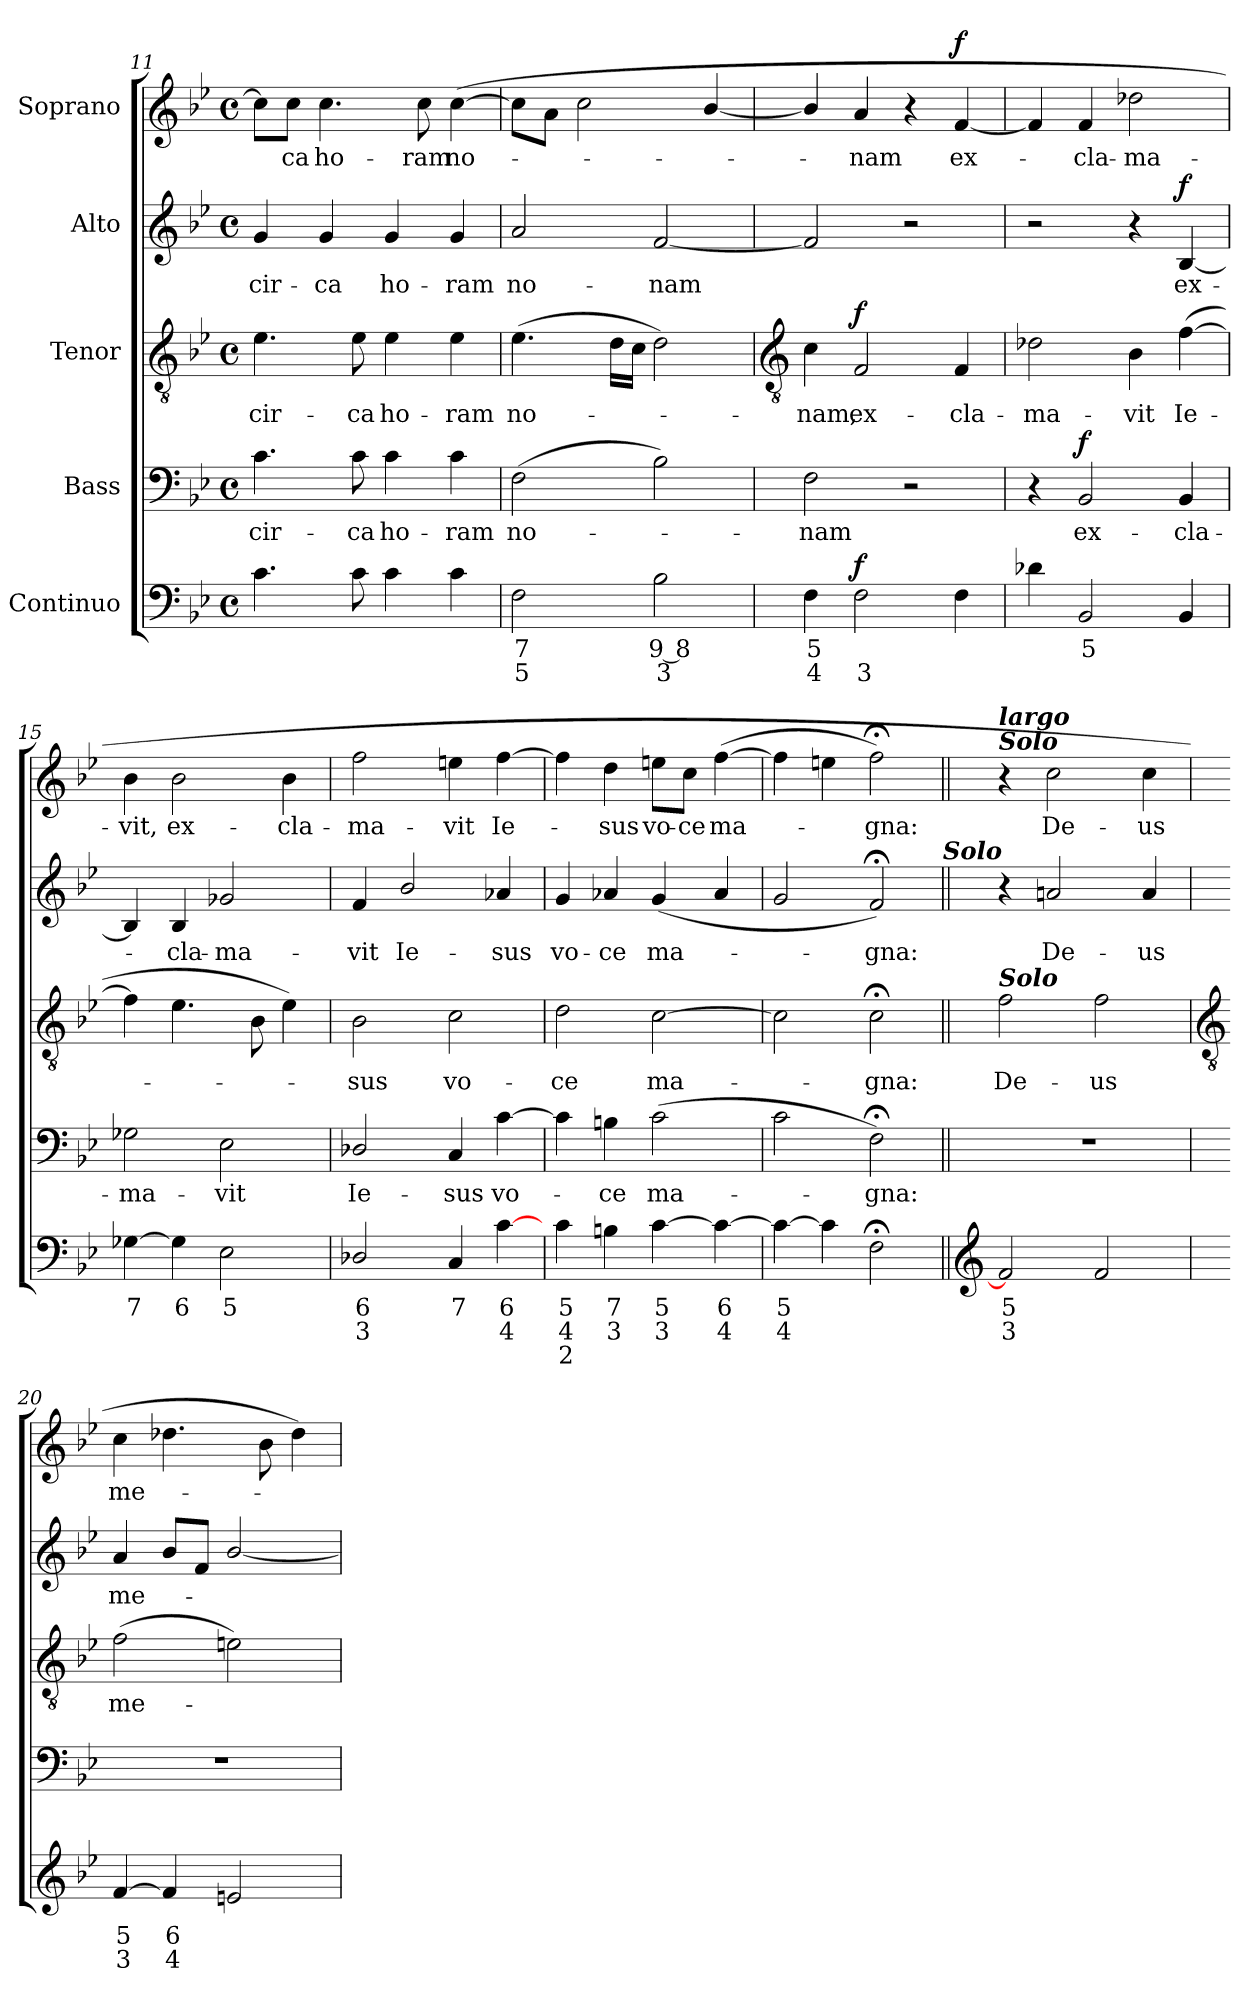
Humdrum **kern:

**kern	**text	**text	**text	**dynam	**kern	**text	**dynam	**kern	**text	**dynam	**kern	**text	**dynam	**kern	**text	**dynam
*part5	*part5	*part5	*part5	*part5	*part4	*part4	*part4	*part3	*part3	*part3	*part2	*part2	*part2	*part1	*part1	*part1
*staff5	*staff5	*staff5	*staff5	*staff5	*staff4	*staff4	*staff4	*staff3	*staff3	*staff3	*staff2	*staff2	*staff2	*staff1	*staff1	*staff1
*I"Continuo	*	*	*	*	*I"Bass	*	*	*I"Tenor	*	*	*I"Alto	*	*	*I"Soprano	*	*
*clefF4	*	*	*	*	*clefF4	*	*	*clefGv2	*	*	*clefG2	*	*	*clefG2	*	*
*k[b-e-]	*	*	*	*	*k[b-e-]	*	*	*k[b-e-]	*	*	*k[b-e-]	*	*	*k[b-e-]	*	*
*B-:	*	*	*	*	*B-:	*	*	*B-:	*	*	*B-:	*	*	*B-:	*	*
*M4/4	*	*	*	*	*M4/4	*	*	*M4/4	*	*	*M4/4	*	*	*M4/4	*	*
*met(c)	*	*	*	*	*met(c)	*	*	*met(c)	*	*	*met(c)	*	*	*met(c)	*	*
=11	=11	=11	=11	=11	=11	=11	=11	=11	=11	=11	=11	=11	=11	=11	=11	=11
!	!	!	!	!	!	!LO:LY:b	!	!	!LO:LY:b	!	!	!LO:LY:b	!	!	!	!
4.c\	.	.	.	.	4.c\	cir-	.	4.e-\	cir-	.	4g/	cir-	.	8cc\L]	.	.
!	!	!	!	!	!	!	!	!	!	!	!	!	!	!	!LO:LY:b	!
.	.	.	.	.	.	.	.	.	.	.	.	.	.	8cc\J	ca	.
!	!	!	!	!	!	!	!	!	!	!	!	!LO:LY:b	!	!	!LO:LY:b	!
.	.	.	.	.	.	.	.	.	.	.	4g/	-ca	.	4.cc	ho-	.
!	!	!	!	!	!	!LO:LY:b	!	!	!LO:LY:b	!	!	!	!	!	!	!
8c\	.	.	.	.	8c	-ca	.	8e-\	-ca	.	.	.	.	.	.	.
!	!	!	!	!	!	!LO:LY:b	!	!	!LO:LY:b	!	!	!LO:LY:b	!	!	!	!
4c\	.	.	.	.	4c	ho-	.	4e-\	ho-	.	4g/	ho-	.	.	.	.
!	!	!	!	!	!	!	!	!	!	!	!	!	!	!	!LO:LY:b	!
.	.	.	.	.	.	.	.	.	.	.	.	.	.	8cc	-ram	.
!	!	!	!	!	!	!LO:LY:b	!	!	!LO:LY:b	!	!	!LO:LY:b	!	!	!LO:LY:b	!
4c\	.	.	.	.	4c	-ram	.	4e-\	-ram	.	4g/	-ram	.	(>[4cc	no-	.
=12	=12	=12	=12	=12	=12	=12	=12	=12	=12	=12	=12	=12	=12	=12	=12	=12
!	!LO:LY:b	!LO:LY:b	!	!	!	!LO:LY:b	!	!	!LO:LY:b	!	!	!LO:LY:b	!	!	!	!
2F\	7	5	.	.	(>2F\	no-	.	(>4.e-\	no-	.	2a/	no-	.	8cc\L]	.	.
.	.	.	.	.	.	.	.	.	.	.	.	.	.	8a\J	.	.
.	.	.	.	.	.	.	.	.	.	.	.	.	.	2cc	.	.
.	.	.	.	.	.	.	.	16dLL	.	.	.	.	.	.	.	.
.	.	.	.	.	.	.	.	16cJJ	.	.	.	.	.	.	.	.
!	!LO:LY:b	!LO:LY:b	!	!	!	!	!	!	!	!	!	!LO:LY:b	!	!	!	!
2B-\	9 8	3	.	.	2B-\)	.	.	2d\)	.	.	[2f/	-nam	.	.	.	.
.	.	.	.	.	.	.	.	.	.	.	.	.	.	[4b-/	.	.
!!LO:LB:g=z
=13	=13	=13	=13	=13	=13	=13	=13	=13	=13	=13	=13	=13	=13	=13	=13	=13
*	*	*	*	*	*	*	*	*clefGv2	*	*	*	*	*	*	*	*
!	!LO:LY:b	!LO:LY:b	!	!	!	!LO:LY:b	!	!	!LO:LY:b	!	!	!	!	!	!	!
4F\	5	4	.	.	2F\	nam	.	4c\	nam,	.	2f/]	.	.	4b-/]	.	.
!	!	!LO:LY:b	!	!LO:DY:b	!	!	!	!	!LO:LY:b	!LO:DY:b	!	!	!	!	!LO:LY:b	!
2F	.	3	.	f	.	.	.	2F	ex-	f	.	.	.	4a	nam	.
.	.	.	.	.	2r	.	.	.	.	.	2r	.	.	4r	.	.
!	!	!	!	!	!	!	!	!	!LO:LY:b	!	!	!	!	!	!LO:LY:b	!LO:DY:b
4F	.	.	.	.	.	.	.	4F	-cla-	.	.	.	.	[4f	ex-	f
=14	=14	=14	=14	=14	=14	=14	=14	=14	=14	=14	=14	=14	=14	=14	=14	=14
!	!	!	!	!	!	!	!	!	!LO:LY:b	!	!	!	!	!	!	!
4d-X	.	.	.	.	4r	.	.	2d-X\	-ma-	.	2r	.	.	4f]	.	.
!	!LO:LY:b	!	!	!	!	!LO:LY:b	!LO:DY:b	!	!	!	!	!	!	!	!LO:LY:b	!
2BB-	5	.	.	.	2BB-	ex-	f	.	.	.	.	.	.	4f	cla-	.
!	!	!	!	!	!	!	!	!	!LO:LY:b	!	!	!	!	!	!LO:LY:b	!
.	.	.	.	.	.	.	.	4B-\	-vit	.	4r	.	.	2dd-X	-ma-	.
!	!	!	!	!	!	!LO:LY:b	!	!	!LO:LY:b	!	!	!LO:LY:b	!LO:DY:b	!	!	!
4BB-	.	.	.	.	4BB-	-cla-	.	(>[4f\	Ie-	.	[4B-/	ex-	f	.	.	.
=15	=15	=15	=15	=15	=15	=15	=15	=15	=15	=15	=15	=15	=15	=15	=15	=15
!	!LO:LY:b	!	!	!	!	!LO:LY:b	!	!	!	!	!	!	!	!	!LO:LY:b	!
[4G-X	7	.	.	.	2G-X\	-ma-	.	4f\]	.	.	4B-]	.	.	4b-	-vit,	.
!	!LO:LY:b	!	!	!	!	!	!	!	!	!	!	!LO:LY:b	!	!	!LO:LY:b	!
4G-]	6	.	.	.	.	.	.	4.e-\	.	.	4B-/	cla-	.	2b-	ex-	.
!	!LO:LY:b	!	!	!	!	!LO:LY:b	!	!	!	!	!	!LO:LY:b	!	!	!	!
2E-	5	.	.	.	2E-\	-vit	.	.	.	.	2g-X/	-ma-	.	.	.	.
.	.	.	.	.	.	.	.	8B-\	.	.	.	.	.	.	.	.
!	!	!	!	!	!	!	!	!	!	!	!	!	!	!	!LO:LY:b	!
.	.	.	.	.	.	.	.	4e-\)	.	.	.	.	.	4b-	-cla-	.
=16	=16	=16	=16	=16	=16	=16	=16	=16	=16	=16	=16	=16	=16	=16	=16	=16
!	!LO:LY:b	!LO:LY:b	!	!	!	!LO:LY:b	!	!	!LO:LY:b	!	!	!LO:LY:b	!	!	!LO:LY:b	!
2D-X/	6	3	.	.	2D-X/	Ie-	.	2B-	sus	.	4f	-vit	.	2ff	-ma-	.
!	!	!	!	!	!	!	!	!	!	!	!	!LO:LY:b	!	!	!	!
.	.	.	.	.	.	.	.	.	.	.	2b-/	Ie-	.	.	.	.
!	!LO:LY:b	!	!	!	!	!LO:LY:b	!	!	!LO:LY:b	!	!	!	!	!	!LO:LY:b	!
4C	7	.	.	.	4C	-sus	.	2c	vo-	.	.	.	.	4een	-vit	.
!	!LO:LY:b	!LO:LY:b	!	!	!	!LO:LY:b	!	!	!	!	!	!LO:LY:b	!	!	!LO:LY:b	!
[4c\	6	4	.	.	[4c	vo-	.	.	.	.	4a-X	-sus	.	[4ff	Ie-	.
=17	=17	=17	=17	=17	=17	=17	=17	=17	=17	=17	=17	=17	=17	=17	=17	=17
!	!LO:LY:b	!LO:LY:b	!LO:LY:b	!	!	!	!	!	!LO:LY:b	!	!	!LO:LY:b	!	!	!	!
4c\	5	4	2	.	4c]	.	.	2d	-ce	.	4g	vo-	.	4ff]	.	.
!	!LO:LY:b	!LO:LY:b	!	!	!	!LO:LY:b	!	!	!	!	!	!LO:LY:b	!	!	!LO:LY:b	!
4Bn\	7	3	.	.	4Bn	ce	.	.	.	.	4a-X	-ce	.	4dd	sus	.
!	!LO:LY:b	!LO:LY:b	!	!	!	!LO:LY:b	!	!	!LO:LY:b	!	!	!LO:LY:b	!	!	!LO:LY:b	!
[4c\	5	3	.	.	(>2c	ma-	.	[2c	ma-	.	(<4g	ma-	.	8een\L	vo-	.
!	!	!	!	!	!	!	!	!	!	!	!	!	!	!	!LO:LY:b	!
.	.	.	.	.	.	.	.	.	.	.	.	.	.	8cc\J	-ce	.
!	!LO:LY:b	!LO:LY:b	!	!	!	!	!	!	!	!	!	!	!	!	!LO:LY:b	!
4c\_	6	4	.	.	.	.	.	.	.	.	4a-	.	.	(>[4ff	ma-	.
=18	=18	=18	=18	=18	=18	=18	=18	=18	=18	=18	=18	=18	=18	=18	=18	=18
!	!LO:LY:b	!LO:LY:b	!	!	!	!	!	!	!	!	!	!	!	!	!	!
4c_	5	4	.	.	2c	.	.	2c]	.	.	2g	.	.	4ff]	.	.
4c]	.	.	.	.	.	.	.	.	.	.	.	.	.	4een	.	.
!	!	!	!	!	!	!LO:LY:b	!	!	!LO:LY:b	!	!	!LO:LY:b	!	!	!LO:LY:b	!
2F;<\	.	.	.	.	2F;<)	gna:	.	2c;<	gna:	.	2f;<)	gna:	.	2ff;<)	gna:	.
!	!	!	!	!	!	!	!	!	!	!	!LO:TX:a:Bi:t=Solo	!	!	!	!	!
=19||	=19||	=19||	=19||	=19||	=19||	=19||	=19||	=19||	=19||	=19||	=19||	=19||	=19||	=19||	=19||	=19||
*clefG2	*	*	*	*	*	*	*	*	*	*	*	*	*	*	*	*
!	!	!	!	!	!	!	!	!	!	!	!	!	!	!LO:TX:a:Bi:t=Solo	!	!
!	!	!	!	!	!	!	!	!	!	!	!	!	!	!LO:TX:a:Bi:t=largo	!	!
!	!	!	!	!	!	!	!	!LO:TX:a:Bi:t=Solo	!	!	!	!	!	!	!	!
!	!LO:LY:b	!LO:LY:b	!	!	!	!	!	!	!LO:LY:b	!	!	!	!	!	!	!
2f]	5	3	.	.	1r	.	.	2f	De-	.	4r	.	.	4r	.	.
!	!	!	!	!	!	!	!	!	!	!	!	!LO:LY:b	!	!	!LO:LY:b	!
.	.	.	.	.	.	.	.	.	.	.	2an	De-	.	2cc	De-	.
!	!	!	!	!	!	!	!	!	!LO:LY:b	!	!	!	!	!	!	!
2f	.	.	.	.	.	.	.	2f	-us	.	.	.	.	.	.	.
!	!	!	!	!	!	!	!	!	!	!	!	!LO:LY:b	!	!	!LO:LY:b	!
.	.	.	.	.	.	.	.	.	.	.	4a	-us	.	4cc	-us	.
!!LO:LB:g=z
=20	=20	=20	=20	=20	=20	=20	=20	=20	=20	=20	=20	=20	=20	=20	=20	=20
*	*	*	*	*	*	*	*	*clefGv2	*	*	*	*	*	*	*	*
!	!LO:LY:b	!LO:LY:b	!	!	!	!	!	!	!LO:LY:b	!	!	!LO:LY:b	!	!	!LO:LY:b	!
*^	*	*	*	*	*	*	*	*	*	*	*	*	*	*	*	*
[4f	1ryy	5	3	.	.	1r	.	.	(>2f	me-	.	4a	me-	.	4cc	me-	.
!	!	!LO:LY:b	!LO:LY:b	!	!	!	!	!	!	!	!	!	!	!	!	!	!
4f]	.	6	4	.	.	.	.	.	.	.	.	8b-L	.	.	4.dd-X	.	.
.	.	.	.	.	.	.	.	.	.	.	.	8fJ	.	.	.	.	.
2en	.	.	.	.	.	.	.	.	2en)	.	.	[2b-/	.	.	.	.	.
.	.	.	.	.	.	.	.	.	.	.	.	.	.	.	8b-	.	.
.	.	.	.	.	.	.	.	.	.	.	.	.	.	.	4dd-)	.	.
*v	*v	*	*	*	*	*	*	*	*	*	*	*	*	*	*	*	*
=	=	=	=	=	=	=	=	=	=	=	=	=	=	=	=	=
*-	*-	*-	*-	*-	*-	*-	*-	*-	*-	*-	*-	*-	*-	*-	*-	*-
